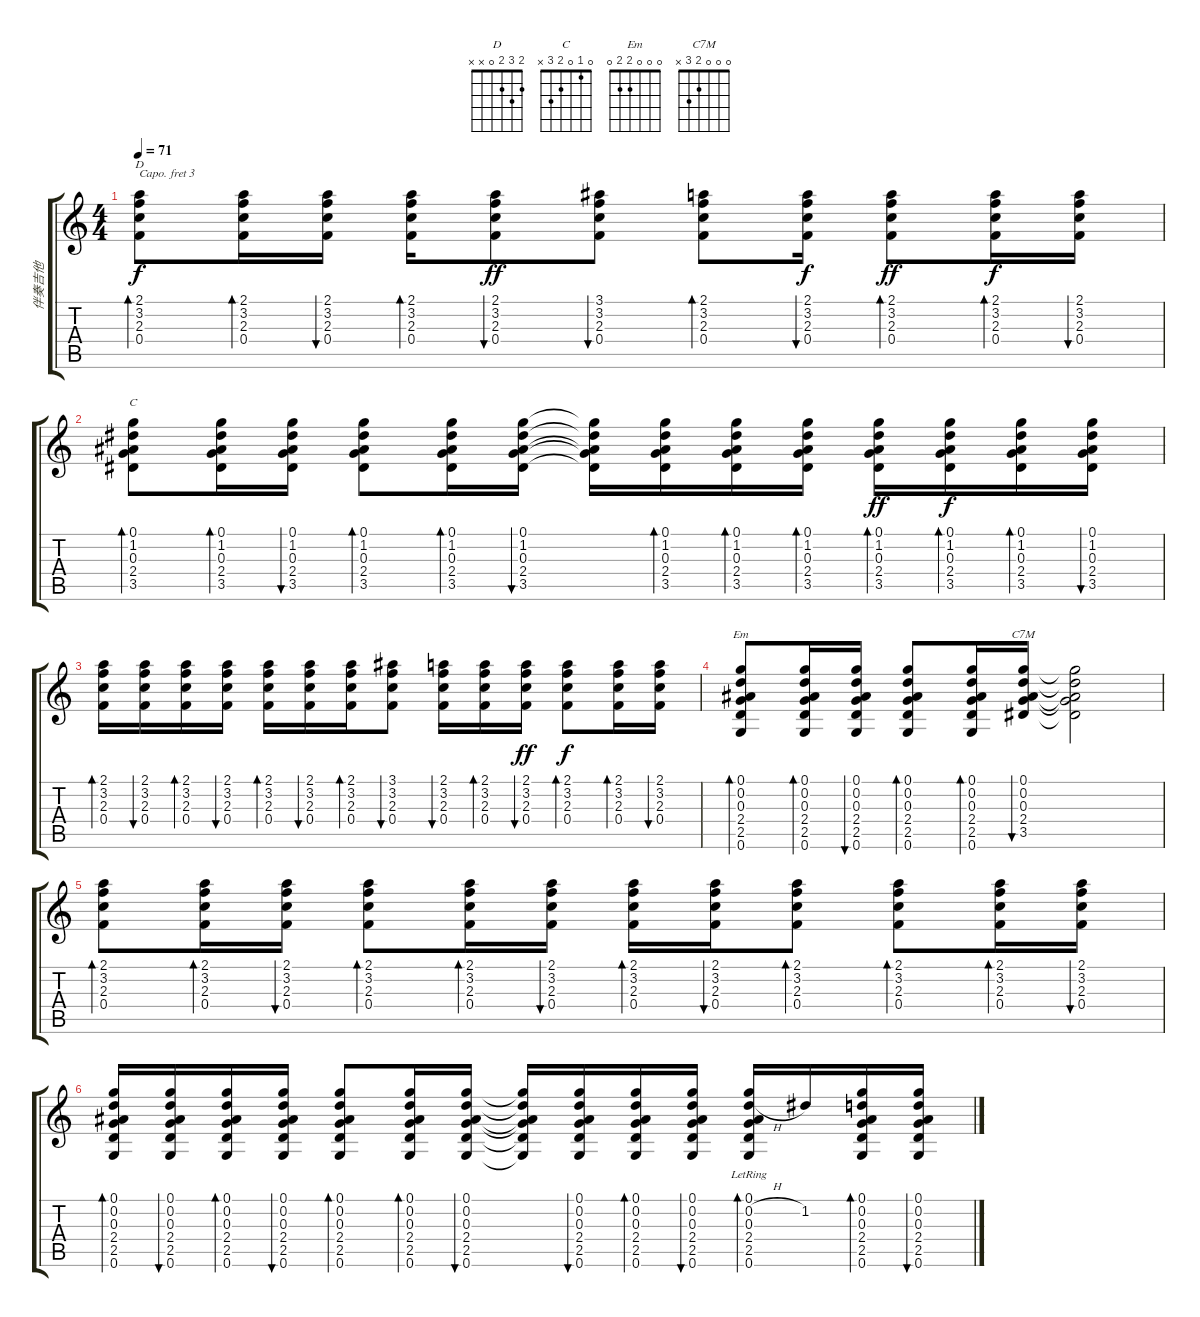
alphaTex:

\track ("伴奏吉他" "伴奏吉他") {instrument acousticguitarsteel}
\staff {score tabs}
\capo 3
\tuning (E4 B3 G3 D3 A2 E2) {hide}
\chord ("D" 2 3 2 0 x x)
\chord ("C" 0 1 0 2 3 x)
\chord ("Em" 0 0 0 2 2 0)
\chord ("C7M" 0 0 0 2 3 x)
\ts (4 4)
\tempo 71
\clef g2
\ks c
(2.1 3.2 2.3 0.4).8{bd 30 ch "D" dy f} (2.1 3.2 2.3 0.4).16{bd 30} (2.1 3.2 2.3 0.4).16{bu 30} (2.1 3.2 2.3 0.4).16{bd 30} (2.1 3.2 2.3 0.4).8{bu 30 dy ff} (3.1 3.2 2.3 0.4).8{bu 30} (2.1 3.2 2.3 0.4).8{bd 30} (2.1 3.2 2.3 0.4).16{bu 30 dy f} (2.1 3.2 2.3 0.4).8{bd 30 dy ff} (2.1 3.2 2.3 0.4).16{bd 30 dy f} (2.1 3.2 2.3 0.4).16{bu 30} |
(0.1 1.2 0.3 2.4 3.5).8{bd 30 ch "C"} (0.1 1.2 0.3 2.4 3.5).16{bd 30} (0.1 1.2 0.3 2.4 3.5).16{bu 30} (0.1 1.2 0.3 2.4 3.5).8{bd 30} (0.1 1.2 0.3 2.4 3.5).16{bd 30} (0.1 1.2 0.3 2.4 3.5).16{bu 30} (0.1{t} 1.2{t} 0.3{t} 2.4{t} 3.5{t}).16 (0.1 1.2 0.3 2.4 3.5).16{bd 30} (0.1 1.2 0.3 2.4 3.5).16{bd 30} (0.1 1.2 0.3 2.4 3.5).16{bd 30} (0.1 1.2 0.3 2.4 3.5).16{bd 30 dy ff} (0.1 1.2 0.3 2.4 3.5).16{bd 30 dy f} (0.1 1.2 0.3 2.4 3.5).16{bd 30} (0.1 1.2 0.3 2.4 3.5).16{bu 30} |
(2.1 3.2 2.3 0.4).16{bd 30} (2.1 3.2 2.3 0.4).16{bu 30} (2.1 3.2 2.3 0.4).16{bd 30} (2.1 3.2 2.3 0.4).16{bu 30} (2.1 3.2 2.3 0.4).16{bd 30} (2.1 3.2 2.3 0.4).16{bu 30} (2.1 3.2 2.3 0.4).16{bd 30} (3.1 3.2 2.3 0.4).8{bu 30} (2.1 3.2 2.3 0.4).16{bu 30} (2.1 3.2 2.3 0.4).16{bd 30} (2.1 3.2 2.3 0.4).16{bu 30 dy ff} (2.1 3.2 2.3 0.4).8{bd 30 dy f} (2.1 3.2 2.3 0.4).16{bd 30} (2.1 3.2 2.3 0.4).16{bu 30} |
(0.1 0.2 0.3 2.4 2.5 0.6).8{bd 30 ch "Em"} (0.1 0.2 0.3 2.4 2.5 0.6).16{bd 30} (0.1 0.2 0.3 2.4 2.5 0.6).16{bu 30} (0.1 0.2 0.3 2.4 2.5 0.6).8{bd 30} (0.1 0.2 0.3 2.4 2.5 0.6).16{bd 30} (0.1 0.2 0.3 2.4 3.5).16{bu 30 ch "C7M"} (0.1{t} 0.2{t} 0.3{t} 2.4{t} 3.5{t}).2 |
(2.1 3.2 2.3 0.4).8{bd 30} (2.1 3.2 2.3 0.4).16{bd 30} (2.1 3.2 2.3 0.4).16{bu 30} (2.1 3.2 2.3 0.4).8{bd 30} (2.1 3.2 2.3 0.4).16{bd 30} (2.1 3.2 2.3 0.4).16{bu 30} (2.1 3.2 2.3 0.4).16{bd 30} (2.1 3.2 2.3 0.4).16{bu 30} (2.1 3.2 2.3 0.4).8{bd 30} (2.1 3.2 2.3 0.4).8{bd 30} (2.1 3.2 2.3 0.4).16{bd 30} (2.1 3.2 2.3 0.4).16{bu 30} |
(0.1 0.2 0.3 2.4 2.5 0.6).16{bd 30} (0.1 0.2 0.3 2.4 2.5 0.6).16{bu 30} (0.1 0.2 0.3 2.4 2.5 0.6).16{bd 30} (0.1 0.2 0.3 2.4 2.5 0.6).16{bu 30} (0.1 0.2 0.3 2.4 2.5 0.6).8{bd 30} (0.1 0.2 0.3 2.4 2.5 0.6).16{bd 30} (0.1 0.2 0.3 2.4 2.5 0.6).16{bu 30} (0.1{t} 0.2{t} 0.3{t} 2.4{t} 2.5{t} 0.6{t}).16 (0.1 0.2 0.3 2.4 2.5 0.6).16{bu 30} (0.1 0.2 0.3 2.4 2.5 0.6).16{bd 30} (0.1 0.2 0.3 2.4 2.5 0.6).16{bu 30} (0.1{lr} 0.2{h} 0.3{lr} 2.4{lr} 2.5{lr} 0.6{lr}).16{bd 30} 1.2.16 (0.1 0.2 0.3 2.4 2.5 0.6).16{bd 30} (0.1 0.2 0.3 2.4 2.5 0.6).16{bu 30}
